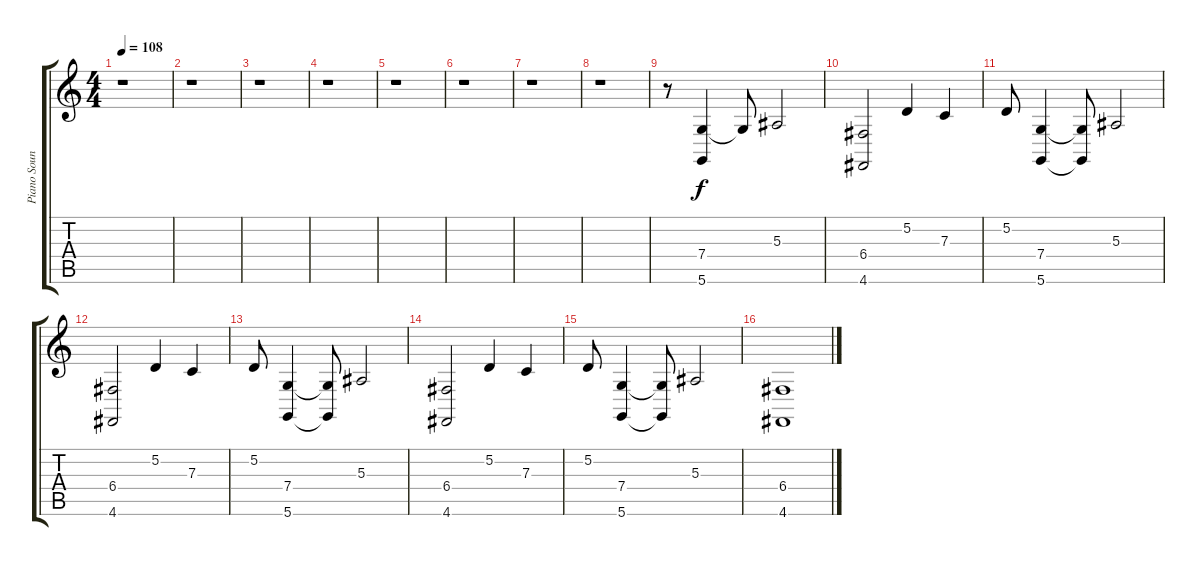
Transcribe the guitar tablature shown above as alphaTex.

\track ("Piano Sounds" "Piano Soun") {instrument acousticgrandpiano}
\staff {score tabs}
\tuning (D4 A3 F3 C3 G2 D2) {hide}
\ts (4 4)
\tempo 108
\clef g2
\ks c
r.1{dy f} |
r.1 |
r.1 |
r.1 |
r.1 |
r.1 |
r.1 |
r.1 |
r.8 (7.4 5.6).4 7.4{t}.8 5.3.2 |
(6.4 4.6).2 5.2.4 7.3.4 |
5.2.8 (7.4 5.6).4 (7.4{t} 5.6{t}).8 5.3.2 |
(6.4 4.6).2 5.2.4 7.3.4 |
5.2.8 (7.4 5.6).4 (7.4{t} 5.6{t}).8 5.3.2 |
(6.4 4.6).2 5.2.4 7.3.4 |
5.2.8 (7.4 5.6).4 (7.4{t} 5.6{t}).8 5.3.2 |
(6.4 4.6).1
